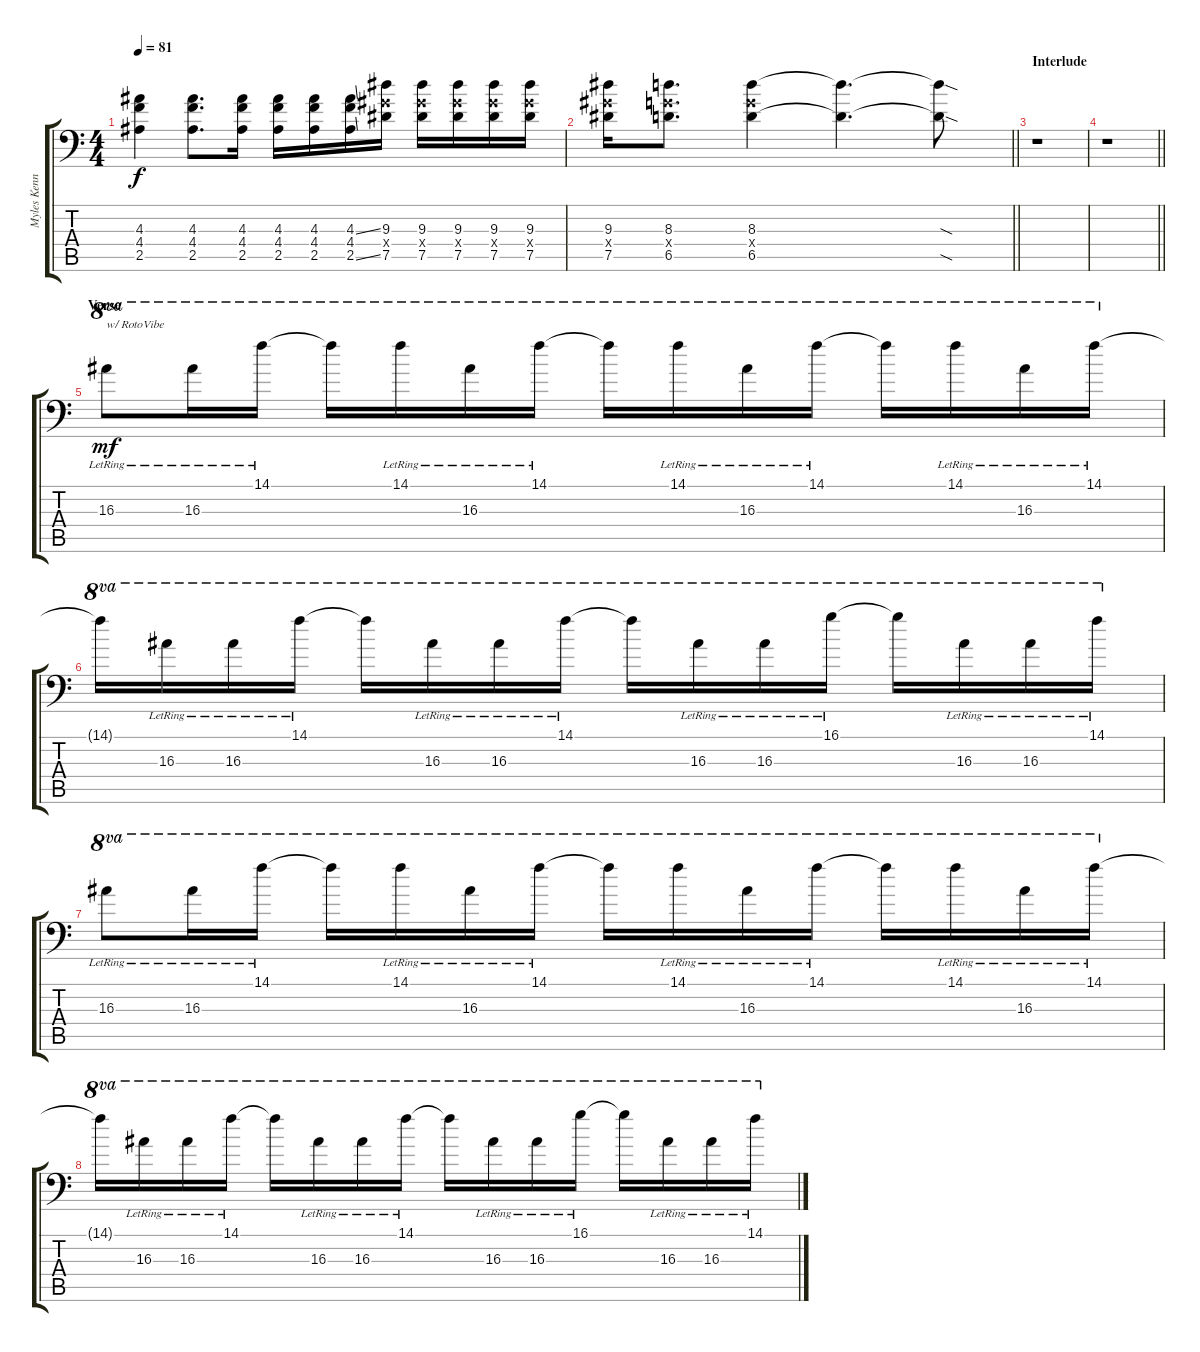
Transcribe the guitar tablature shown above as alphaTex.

\track ("Myles Kennedy" "Myles Kenn") {instrument electricguitarclean}
\staff {score tabs}
\tuning (Eb4 Bb3 Gb3 Db3 Ab2 Bb1) {hide}
\ts (4 4)
\tempo 81
\clef f4
\ks c
(4.3 4.4 2.5).4{dy f} (4.3 4.4 2.5).8{d} (4.3 4.4 2.5).16 (4.3 4.4 2.5).16 (4.3 4.4 2.5).16 (4.3{ss} 4.4 2.5{ss}).16 (9.3 7.4{x} 7.5).16 (9.3 7.4{x} 7.5).16 (9.3 7.4{x} 7.5).16 (9.3 7.4{x} 7.5).16 (9.3 7.4{x} 7.5).16 |
\barLineRight lightlight
(9.3 7.4{x} 7.5).16 (8.3 6.4{x} 6.5).8{d} (8.3 6.4{x} 6.5).4 (8.3{t} 6.5{t}).4{d} (8.3{sod t} 6.5{sod t}).8 |
\section ("" "Interlude")
r.1 |
\barLineRight lightlight
r.1 |
\section ("" "Verse")
16.3{lr}.8{ot 8va txt "w/ RotoVibe" dy mf volume 13 instrument distortionguitar} 16.3{lr}.16{ot 8va} 14.1{lr}.16{ot 8va} 14.1{t}.16{ot 8va} 14.1{lr}.16{ot 8va} 16.3{lr}.16{ot 8va} 14.1{lr}.16{ot 8va} 14.1{t}.16{ot 8va} 14.1{lr}.16{ot 8va} 16.3{lr}.16{ot 8va} 14.1{lr}.16{ot 8va} 14.1{t}.16{ot 8va} 14.1{lr}.16{ot 8va} 16.3{lr}.16{ot 8va} 14.1{lr}.16{ot 8va} |
14.1{t}.16{ot 8va} 16.3{lr}.16{ot 8va} 16.3{lr}.16{ot 8va} 14.1{lr}.16{ot 8va} 14.1{t}.16{ot 8va} 16.3{lr}.16{ot 8va} 16.3{lr}.16{ot 8va} 14.1{lr}.16{ot 8va} 14.1{t}.16{ot 8va} 16.3{lr}.16{ot 8va} 16.3{lr}.16{ot 8va} 16.1{lr}.16{ot 8va} 16.1{t}.16{ot 8va} 16.3{lr}.16{ot 8va} 16.3{lr}.16{ot 8va} 14.1{lr}.16{ot 8va} |
16.3{lr}.8{ot 8va} 16.3{lr}.16{ot 8va} 14.1{lr}.16{ot 8va} 14.1{t}.16{ot 8va} 14.1{lr}.16{ot 8va} 16.3{lr}.16{ot 8va} 14.1{lr}.16{ot 8va} 14.1{t}.16{ot 8va} 14.1{lr}.16{ot 8va} 16.3{lr}.16{ot 8va} 14.1{lr}.16{ot 8va} 14.1{t}.16{ot 8va} 14.1{lr}.16{ot 8va} 16.3{lr}.16{ot 8va} 14.1{lr}.16{ot 8va} |
14.1{t}.16{ot 8va} 16.3{lr}.16{ot 8va} 16.3{lr}.16{ot 8va} 14.1{lr}.16{ot 8va} 14.1{t}.16{ot 8va} 16.3{lr}.16{ot 8va} 16.3{lr}.16{ot 8va} 14.1{lr}.16{ot 8va} 14.1{t}.16{ot 8va} 16.3{lr}.16{ot 8va} 16.3{lr}.16{ot 8va} 16.1{lr}.16{ot 8va} 16.1{t}.16{ot 8va} 16.3{lr}.16{ot 8va} 16.3{lr}.16{ot 8va} 14.1{lr}.16{ot 8va}
